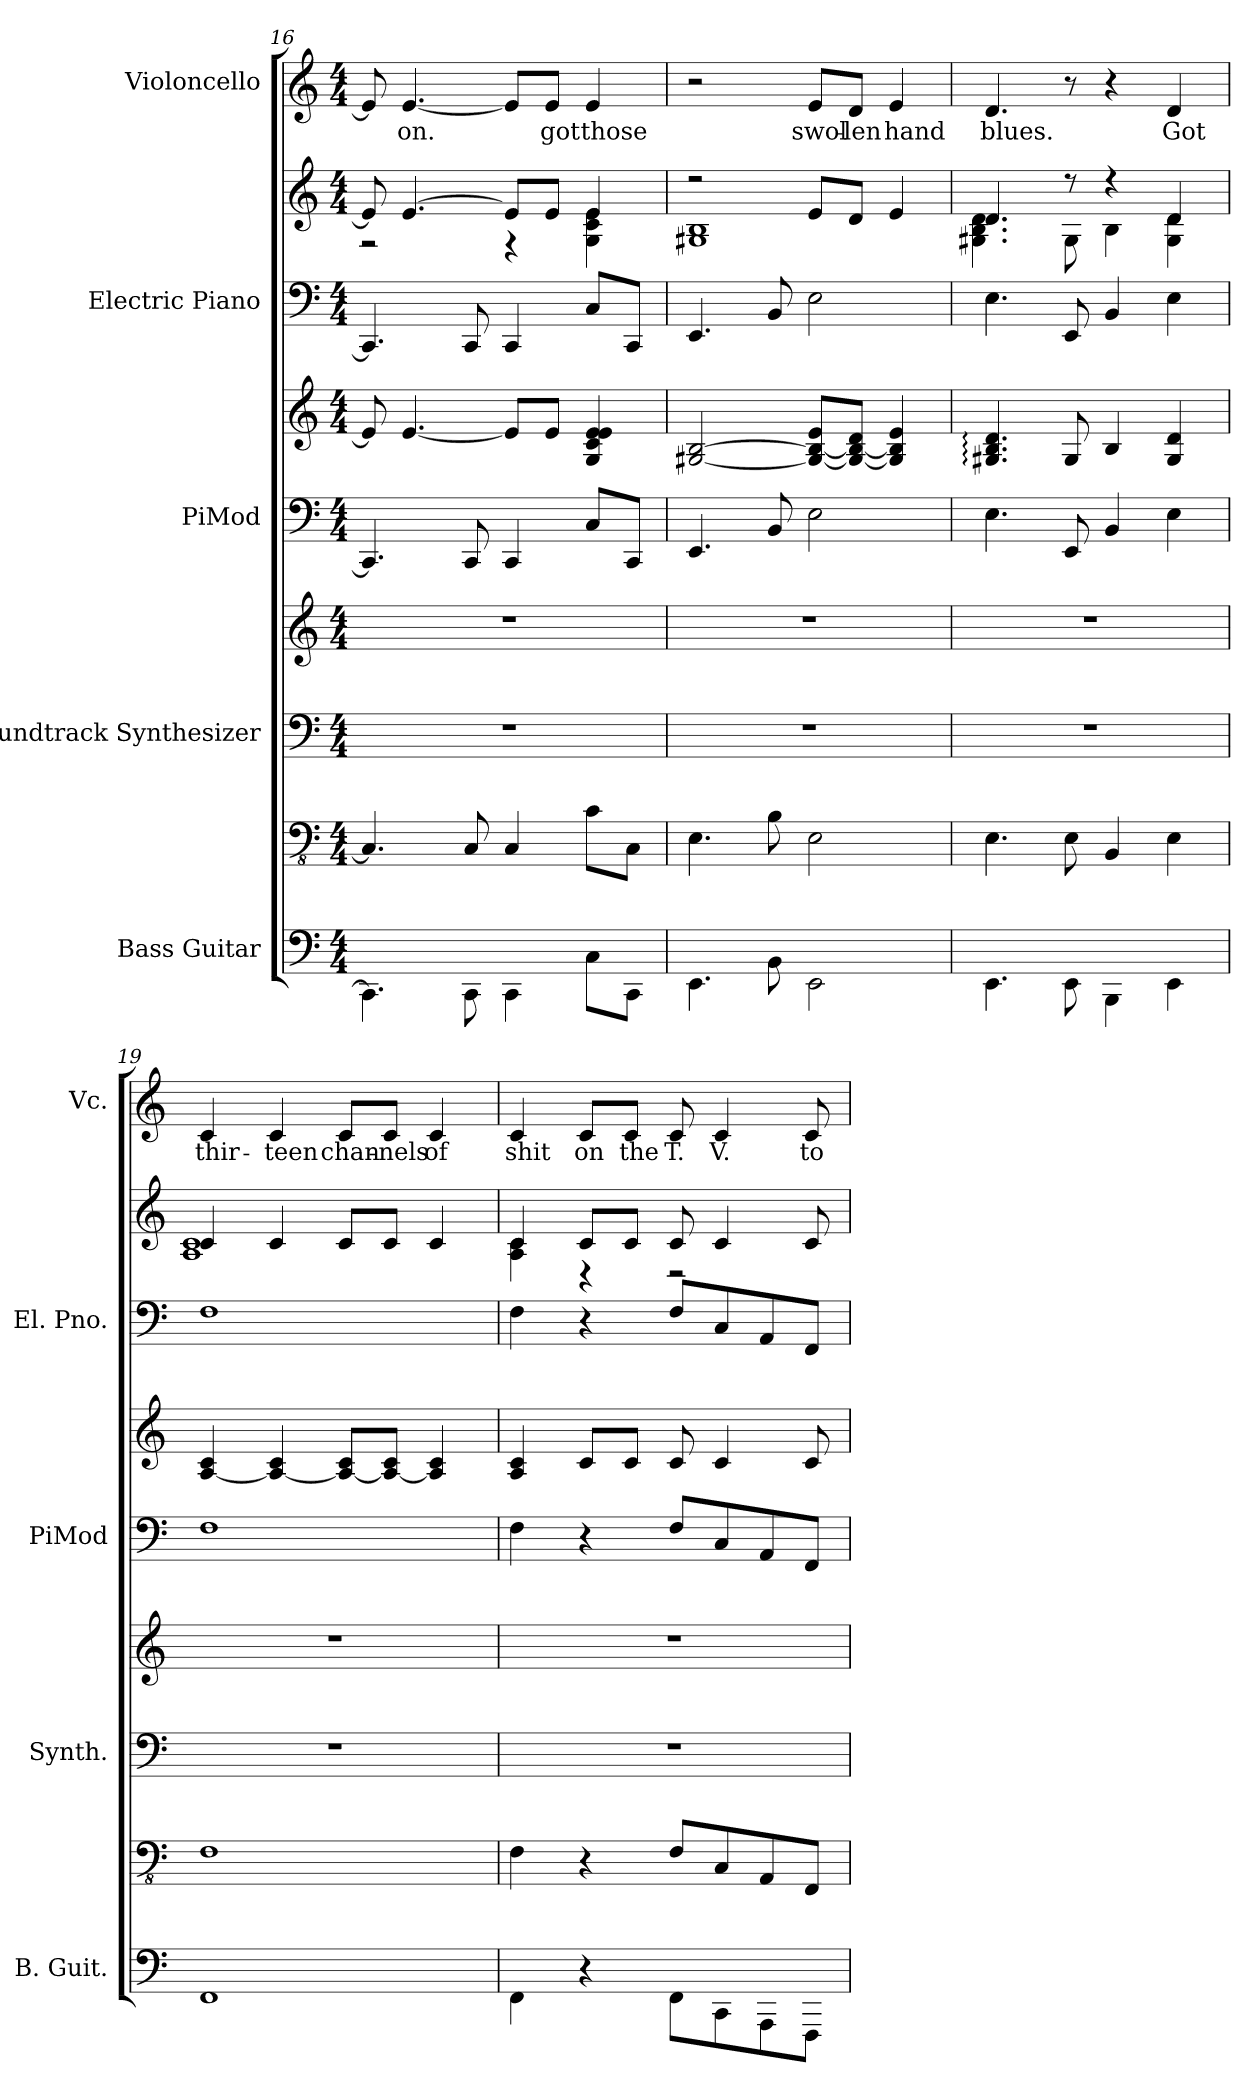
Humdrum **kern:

**kern	**kern	**kern	**kern	**kern	**kern	**kern	**kern	**kern	**text
*part5	*part5	*part4	*part4	*part3	*part3	*part2	*part2	*part1	*part1
*staff9	*staff8	*staff7	*staff6	*staff5	*staff4	*staff3	*staff2	*staff1	*staff1
*I"Bass Guitar	*	*I"Soundtrack Synthesizer	*	*I"PiMod	*	*I"Electric Piano	*	*I"Violoncello	*
*I'B. Guit.	*	*I'Synth.	*	*I'PiMod	*	*I'El. Pno.	*	*I'Vc.	*
*	*clefFv4	*clefF4	*clefG2	*clefF4	*clefG2	*clefF4	*clefG2	*clefG2	*
*k[]	*k[]	*k[]	*k[]	*k[]	*k[]	*k[]	*k[]	*k[]	*
*M4/4	*M4/4	*M4/4	*M4/4	*M4/4	*M4/4	*M4/4	*M4/4	*M4/4	*
=16	=16	=16	=16	=16	=16	=16	=16	=16	=16
*	*	*	*	*	*	*	*^	*	*
4.CC\]	4.CC/]	1r	1r	4.CC/]	8e/]	4.CC/]	8e/]	2r	8e/]	.
.	.	.	.	.	[4.e/	.	[4.e/	.	[4.e/	on.
8CC\	8CC/	.	.	8CC/	.	8CC/	.	.	.	.
4CC\	4CC/	.	.	4CC/	8e/L]	4CC/	8e/L]	4r	8e/L]	.
.	.	.	.	.	8e/J	.	8e/J	.	8e/J	got
8C\L	8C\L	.	.	8C/L	4G/ 4c/ 4e/ 4e/	8C/L	4e/	4G\ 4c\ 4e\	4e/	those
8CC\J	8CC\J	.	.	8CC/J	.	8CC/J	.	.	.	.
=17	=17	=17	=17	=17	=17	=17	=17	=17	=17	=17
4.EE\	4.EE\	1r	1r	4.EE/	[2G#X/ [2B/	4.EE/	2r	1G#X 1B	2r	.
8BB\	8BB\	.	.	8BB/	.	8BB/	.	.	.	.
2EE\	2EE\	.	.	2E\	8G#/_ 8B/_ 8e/L	2E\	8e/L	.	8e/L	swol-
.	.	.	.	.	8G#/_ 8B/_ 8d/J	.	8d/J	.	8d/J	-len
.	.	.	.	.	4G#/] 4B/] 4e/	.	4e/	.	4e/	hand
!!LO:PB:g=z
=18	=18	=18	=18	=18	=18	=18	=18	=18	=18	=18
4.EE\	4.EE\	1r	1r	4.E\	4.G#X/: 4.B/: 4.d/:	4.E\	4.d/	4.G#X\ 4.B\ 4.d\	4.d/	blues.
8EE\	8EE\	.	.	8EE/	8G#/	8EE/	8r	8G#\	8r	.
4BBB\	4BBB/	.	.	4BB/	4B/	4BB/	4r	4B\	4r	.
4EE\	4EE\	.	.	4E\	4G#/ 4d/	4E\	4d/	4G#\ 4d\	4d/	Got
=19	=19	=19	=19	=19	=19	=19	=19	=19	=19	=19
1FF	1FF	1r	1r	1F	[4A/ 4c/	1F	4c/	1A 1c	4c/	thir-
.	.	.	.	.	4A/_ 4c/	.	4c/	.	4c/	-teen
.	.	.	.	.	8A/_ 8c/L	.	8c/L	.	8c/L	chan-
.	.	.	.	.	8A/_ 8c/J	.	8c/J	.	8c/J	-nels
.	.	.	.	.	4A/] 4c/	.	4c/	.	4c/	of
=20	=20	=20	=20	=20	=20	=20	=20	=20	=20	=20
4FF\	4FF\	1r	1r	4F\	4A/ 4c/	4F\	4c/	4A\ 4c\	4c/	shit
4r	4r	.	.	4r	8c/L	4r	8c/L	4r	8c/L	on
.	.	.	.	.	8c/J	.	8c/J	.	8c/J	the
8FF\L	8FF/L	.	.	8F/L	8c/	8F/L	8c/	2r	8c/	T.
8CC\	8CC/	.	.	8C/	4c/	8C/	4c/	.	4c/	V.
8AAA\	8AAA/	.	.	8AA/	.	8AA/	.	.	.	.
8FFF\J	8FFF/J	.	.	8FF/J	8c/	8FF/J	8c/	.	8c/	to
*	*	*	*	*	*	*	*v	*v	*	*
=	=	=	=	=	=	=	=	=	=
*-	*-	*-	*-	*-	*-	*-	*-	*-	*-
